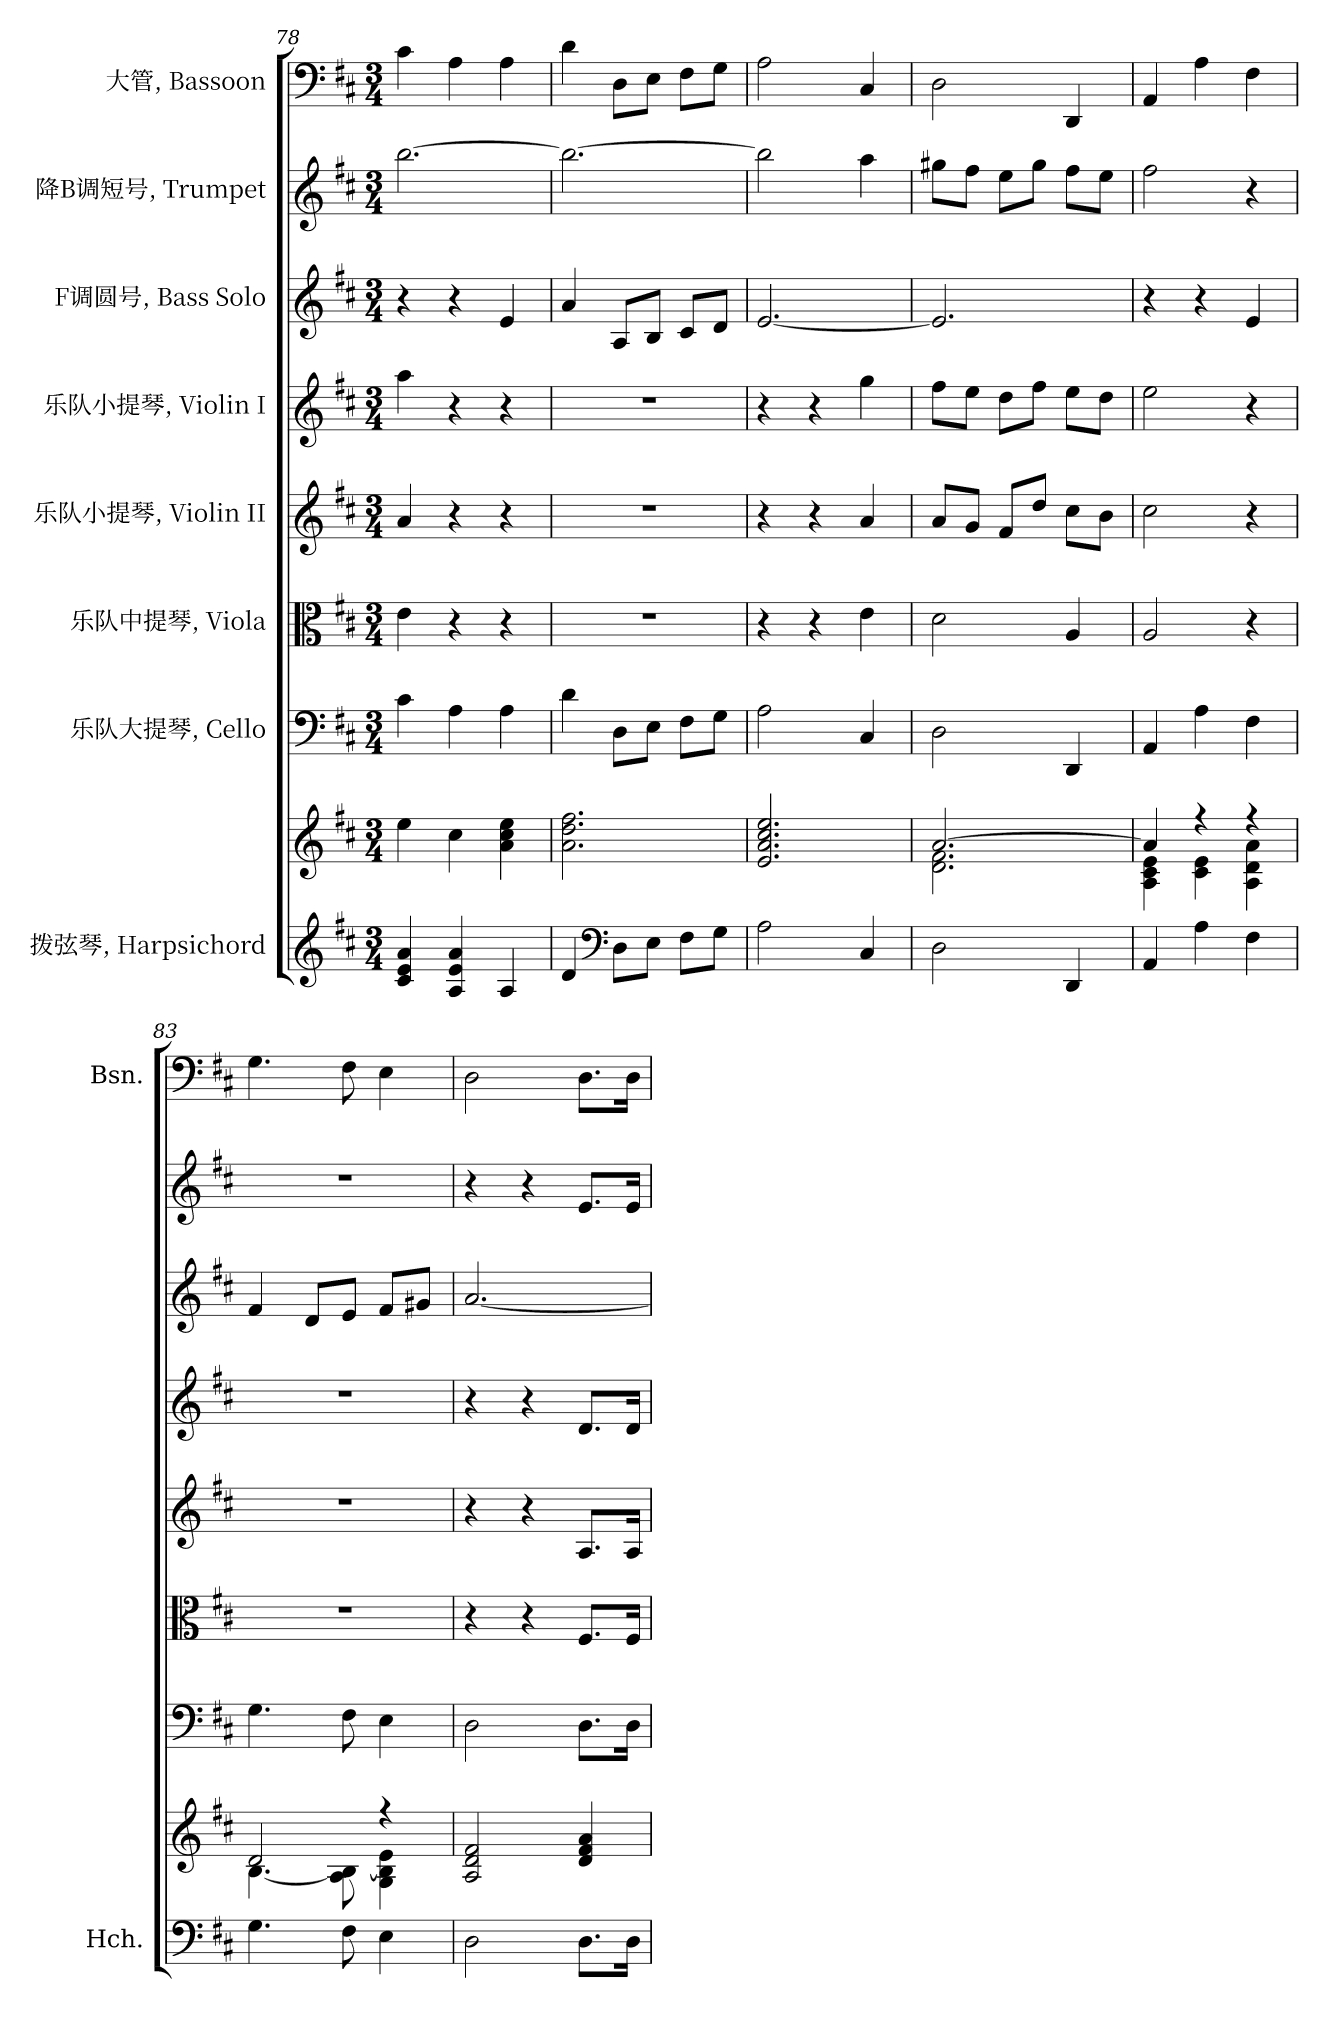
**kern	**kern	**kern	**kern	**kern	**kern	**kern	**kern	**kern
*part8	*part8	*part7	*part6	*part5	*part4	*part3	*part2	*part1
*staff9	*staff8	*staff7	*staff6	*staff5	*staff4	*staff3	*staff2	*staff1
*I"拨弦琴, Harpsichord	*	*I"乐队大提琴, Cello	*I"乐队中提琴, Viola	*I"乐队小提琴, Violin II	*I"乐队小提琴, Violin I	*I"F调圆号, Bass Solo	*I"降B调短号, Trumpet	*I"大管, Bassoon
*I'Hch.	*	*	*	*	*	*	*	*I'Bsn.
*clefG2	*clefG2	*clefF4	*clefC3	*clefG2	*clefG2	*clefG2	*clefG2	*clefF4
*	*	*	*	*	*	*ITrd4c7	*ITrd1c2	*
*k[f#c#]	*k[f#c#]	*k[f#c#]	*k[f#c#]	*k[f#c#]	*k[f#c#]	*k[f#]	*k[]	*k[f#c#]
*M3/4	*M3/4	*M3/4	*M3/4	*M3/4	*M3/4	*M3/4	*M3/4	*M3/4
=78	=78	=78	=78	=78	=78	=78	=78	=78
4c#/ 4e/ 4a/	4ee\	4c#\	4e\	4a/	4aa\	4r	[2.aa\	4c#\
4A/ 4e/ 4a/	4cc#\	4A\	4r	4r	4r	4r	.	4A\
4A/	4a\ 4cc#\ 4ee\	4A\	4r	4r	4r	4A/	.	4A\
=79	=79	=79	=79	=79	=79	=79	=79	=79
4d/	2.a\ 2.dd\ 2.ff#\	4d\	2.r	2.r	2.r	4d/	2.aa\_	4d\
*clefF4	*	*	*	*	*	*	*	*
8D\L	.	8D\L	.	.	.	8D/L	.	8D\L
8E\J	.	8E\J	.	.	.	8E/J	.	8E\J
8F#\L	.	8F#\L	.	.	.	8F#/L	.	8F#\L
8G\J	.	8G\J	.	.	.	8G/J	.	8G\J
=80	=80	=80	=80	=80	=80	=80	=80	=80
2A\	2.e/ 2.a/ 2.cc#/ 2.ee/	2A\	4r	4r	4r	[2.A/	2aa\]	2A\
.	.	.	4r	4r	4r	.	.	.
4C#/	.	4C#/	4e\	4a/	4gg\	.	4gg\	4C#/
=81	=81	=81	=81	=81	=81	=81	=81	=81
*	*^	*	*	*	*	*	*	*
2D\	[2.a/	2.d\ 2.f#\	2D\	2d\	8a/L	8ff#\L	2.A/]	8ff#X\L	2D\
.	.	.	.	.	8g/J	8ee\J	.	8ee\J	.
.	.	.	.	.	8f#/L	8dd\L	.	8dd\L	.
.	.	.	.	.	8dd/J	8ff#\J	.	8ff#\J	.
4DD/	.	.	4DD/	4A/	8cc#\L	8ee\L	.	8ee\L	4DD/
.	.	.	.	.	8b\J	8dd\J	.	8dd\J	.
!!LO:PB:g=z
=82	=82	=82	=82	=82	=82	=82	=82	=82	=82
4AA/	4a/]	4A\ 4c#\ 4e\	4AA/	2A/	2cc#\	2ee\	4r	2ee\	4AA/
4A\	4r	4c#\ 4e\	4A\	.	.	.	4r	.	4A\
4F#\	4r	4A\ 4d\ 4a\	4F#\	4r	4r	4r	4A/	4r	4F#\
=83	=83	=83	=83	=83	=83	=83	=83	=83	=83
4.G\	2d/	[4.B\	4.G\	2.r	2.r	2.r	4B/	2.r	4.G\
.	.	.	.	.	.	.	8G/L	.	.
8F#\	.	8A\ 8B\_	8F#\	.	.	.	8A/J	.	8F#\
4E\	4r	4G\ 4B\] 4e\	4E\	.	.	.	8B/L	.	4E\
.	.	.	.	.	.	.	8c#X/J	.	.
*	*v	*v	*	*	*	*	*	*	*
=84	=84	=84	=84	=84	=84	=84	=84	=84
2D\	2A/ 2d/ 2f#/	2D\	4r	4r	4r	[2.d/	4r	2D\
.	.	.	4r	4r	4r	.	4r	.
8.D\L	4d/ 4f#/ 4a/	8.D\L	8.F#/L	8.A/L	8.d/L	.	8.d/L	8.D\L
16D\Jk	.	16D\Jk	16F#/Jk	16A/Jk	16d/Jk	.	16d/Jk	16D\Jk
=	=	=	=	=	=	=	=	=
*-	*-	*-	*-	*-	*-	*-	*-	*-
